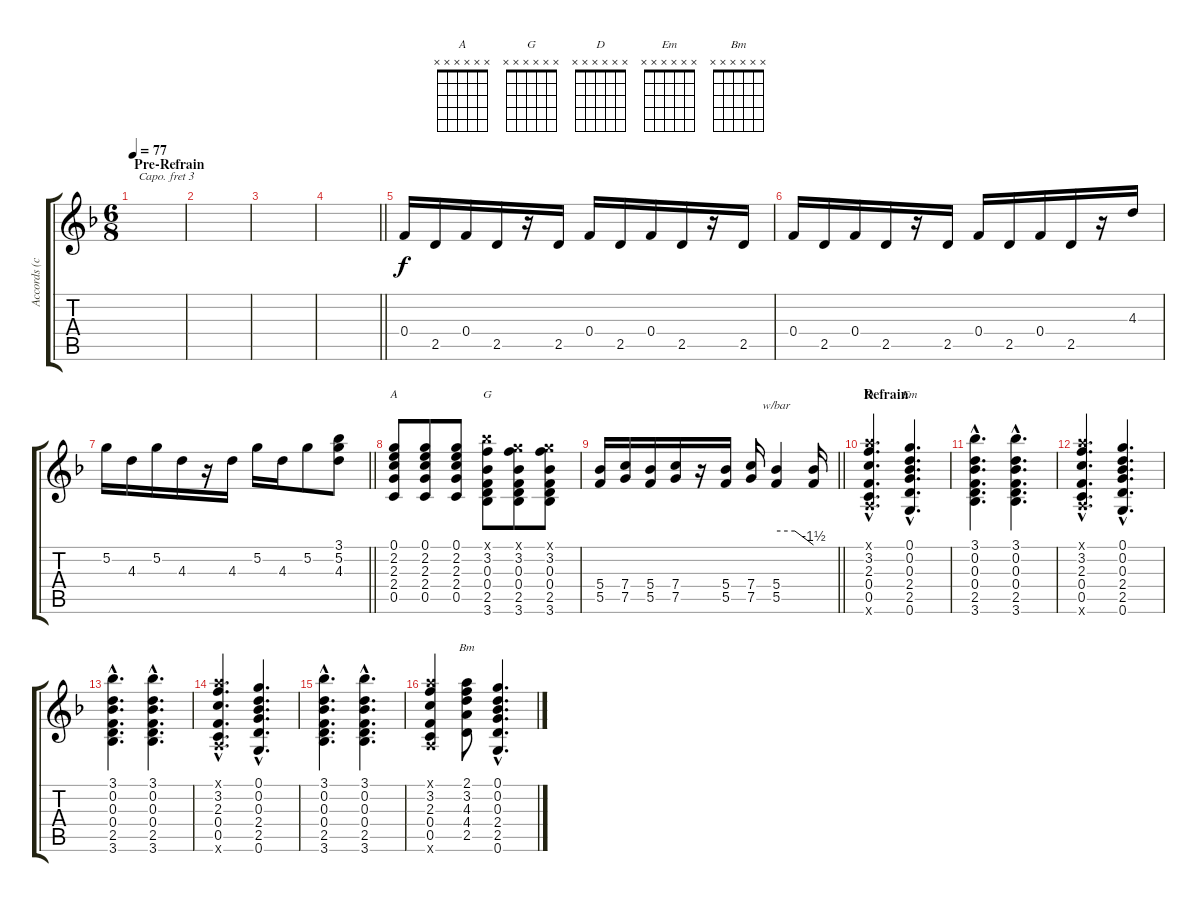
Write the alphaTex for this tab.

\track ("Accords (capo 3)" "Accords (c") {instrument acousticguitarnylon}
\staff {score tabs}
\capo 3
\tuning (E4 B3 G3 D3 A2 E2) {hide}
\chord ("A" x x x x x x)
\chord ("G" x x x x x x)
\chord ("D" x x x x x x)
\chord ("Em" x x x x x x)
\chord ("Bm" x x x x x x)
\ts (6 8)
\section ("" "Pre-Refrain")
\tempo 77
\clef g2
\ks f
|
|
|
\barLineRight lightlight
|
0.4.16{volume 12 instrument overdrivenguitar} 2.5.16 0.4.16 2.5.16 r.16 2.5.16 0.4.16 2.5.16 0.4.16 2.5.16 r.16 2.5.16 |
0.4.16 2.5.16 0.4.16 2.5.16 r.16 2.5.16 0.4.16 2.5.16 0.4.16 2.5.16 r.16 4.3.16 |
\barLineRight lightlight
5.2.16 4.3.16 5.2.16 4.3.16 r.16 4.3.16 5.2.16 4.3.16 5.2.8 (3.1 5.2 4.3).8 |
(0.1 2.2 2.3 2.4 0.5).8{ch "A"} (0.1 2.2 2.3 2.4 0.5).8 (0.1 2.2 2.3 2.4 0.5).8 (3.1{x} 3.2 0.3 0.4 2.5 3.6).8{ch "G"} (0.1{x} 3.2 0.3 0.4 2.5 3.6).8 (0.1{x} 3.2 0.3 0.4 2.5 3.6).8 |
\barLineRight lightlight
(5.4 5.5).16 (7.4 7.5).16 (5.4 5.5).16 (7.4 7.5).16 r.16 (5.4 5.5).16 (7.4 7.5).16 (5.4 5.5).4{tbe (custom default 0 0 30 0 60 -6)} (5.4{t} 5.5{t}).16 |
\section ("" "Refrain")
(2.1{hac x} 3.2{hac} 2.3{hac} 0.4{hac} 0.5{hac} 2.6{hac x}).4{d ch "D" instrument acousticguitarnylon} (0.1{hac} 0.2{hac} 0.3{hac} 2.4{hac} 2.5{hac} 0.6{hac}).4{d ch "Em"} |
(3.1{hac} 0.2{hac} 0.3{hac} 0.4{hac} 2.5{hac} 3.6{hac}).4{d} (3.1{hac} 0.2{hac} 0.3{hac} 0.4{hac} 2.5{hac} 3.6{hac}).4{d} |
(2.1{hac x} 3.2{hac} 2.3{hac} 0.4{hac} 0.5{hac} 2.6{hac x}).4{d} (0.1{hac} 0.2{hac} 0.3{hac} 2.4{hac} 2.5{hac} 0.6{hac}).4{d} |
(3.1{hac} 0.2{hac} 0.3{hac} 0.4{hac} 2.5{hac} 3.6{hac}).4{d} (3.1{hac} 0.2{hac} 0.3{hac} 0.4{hac} 2.5{hac} 3.6{hac}).4{d} |
(2.1{hac x} 3.2{hac} 2.3{hac} 0.4{hac} 0.5{hac} 2.6{hac x}).4{d} (0.1{hac} 0.2{hac} 0.3{hac} 2.4{hac} 2.5{hac} 0.6{hac}).4{d} |
(3.1{hac} 0.2{hac} 0.3{hac} 0.4{hac} 2.5{hac} 3.6{hac}).4{d} (3.1{hac} 0.2{hac} 0.3{hac} 0.4{hac} 2.5{hac} 3.6{hac}).4{d} |
(2.1{x} 3.2 2.3 0.4 0.5 2.6{x}).4 (2.1 3.2 4.3 4.4 2.5).8{ch "Bm"} (0.1{hac} 0.2{hac} 0.3{hac} 2.4{hac} 2.5{hac} 0.6{hac}).4{d}
